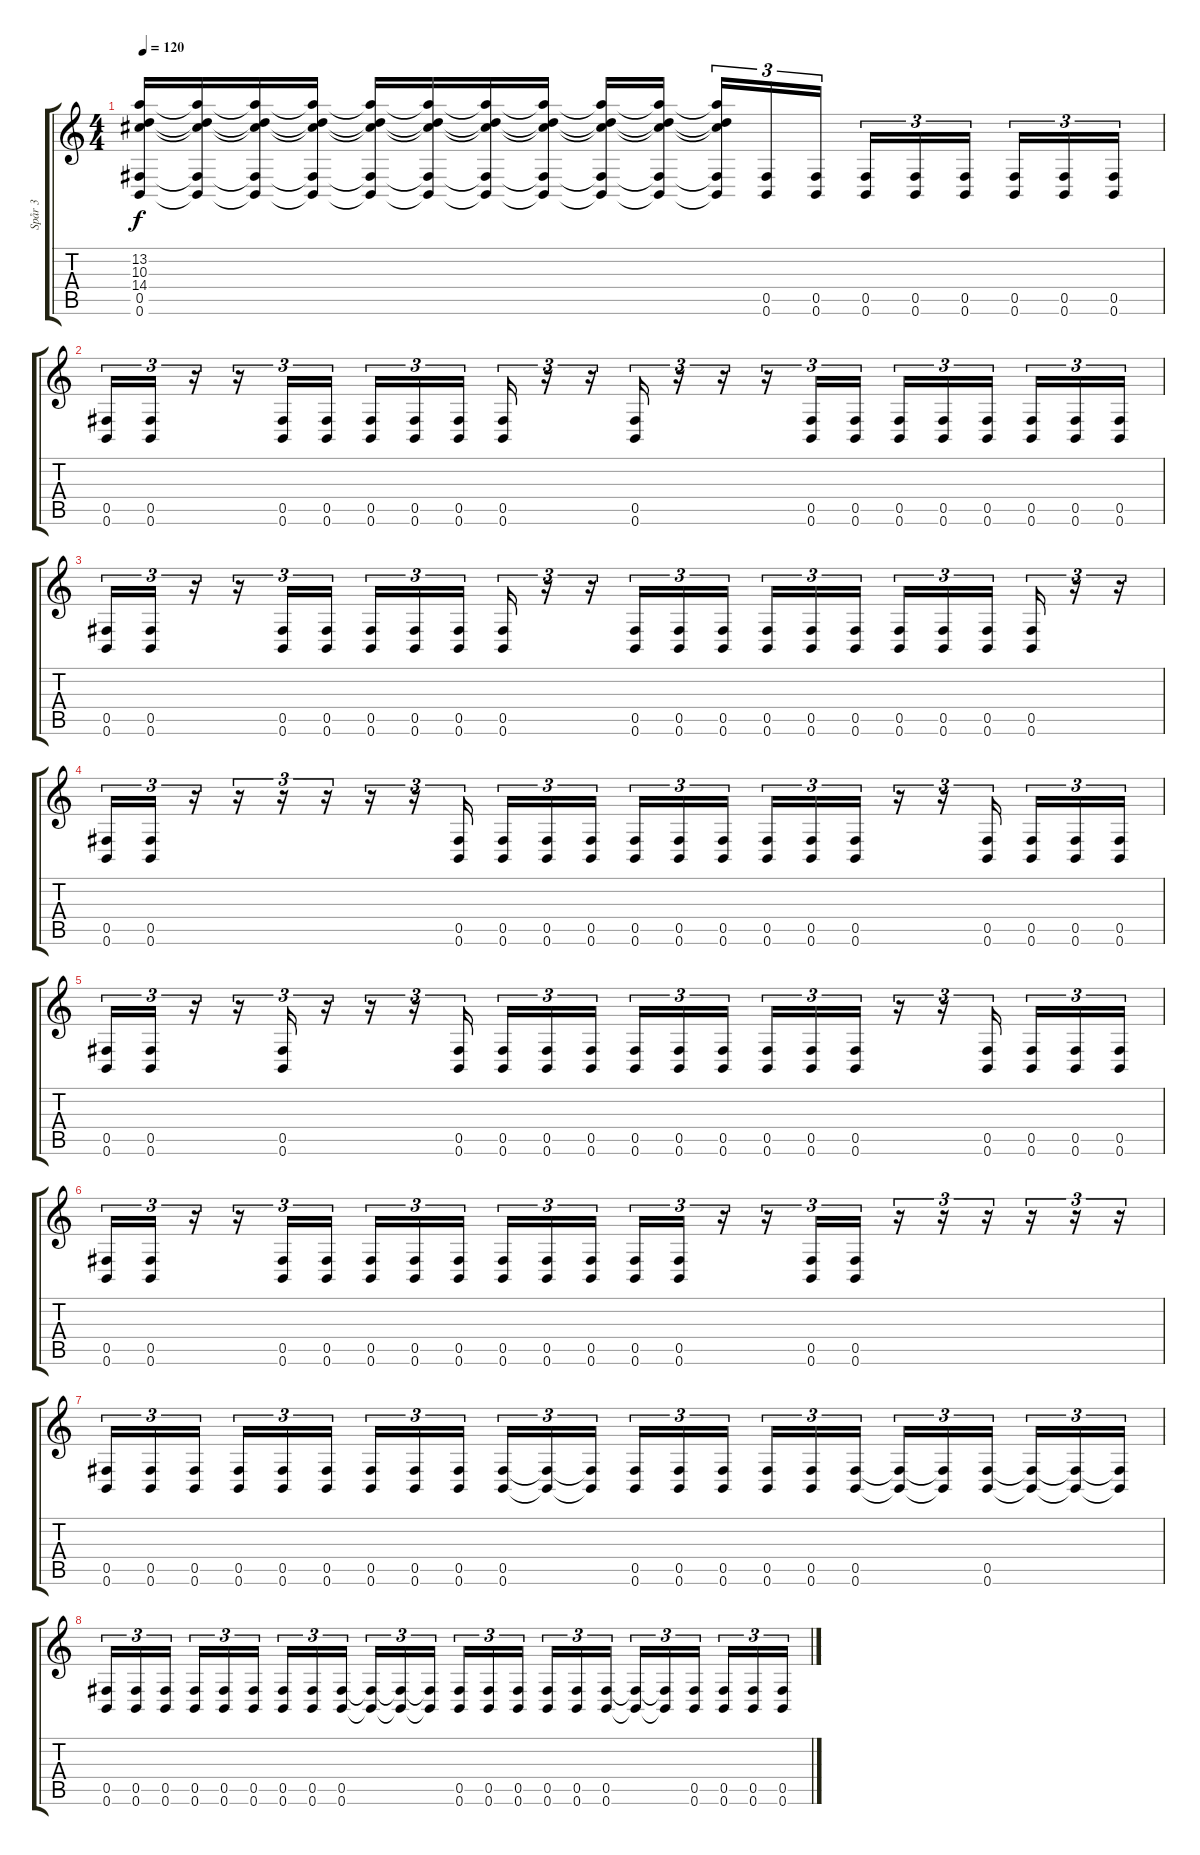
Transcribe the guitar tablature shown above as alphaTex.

\track ("Spår 3" "Spår 3") {instrument distortionguitar}
\staff {score tabs}
\tuning (Db4 Ab3 E3 B2 Gb2 B1) {hide}
\ts (4 4)
\tempo 120
\clef g2
\ks c
(13.2{t} 10.3{t} 14.4{t} 0.5 0.6).16{dy f} (13.2{t} 10.3{t} 14.4{t} 0.5{t} 0.6{t}).16 (13.2{t} 10.3{t} 14.4{t} 0.5{t} 0.6{t}).16 (13.2{t} 10.3{t} 14.4{t} 0.5{t} 0.6{t}).16 (13.2{t} 10.3{t} 14.4{t} 0.5{t} 0.6{t}).16 (13.2{t} 10.3{t} 14.4{t} 0.5{t} 0.6{t}).16 (13.2{t} 10.3{t} 14.4{t} 0.5{t} 0.6{t}).16 (13.2{t} 10.3{t} 14.4{t} 0.5{t} 0.6{t}).16 (13.2{t} 10.3{t} 14.4{t} 0.5{t} 0.6{t}).16 (13.2{t} 10.3{t} 14.4{t} 0.5{t} 0.6{t}).16 (13.2{t} 10.3{t} 14.4{t} 0.5{t} 0.6{t}).16{tu (3 2)} (0.5 0.6).16{tu (3 2)} (0.5 0.6).16{tu (3 2)} (0.5 0.6).16{tu (3 2)} (0.5 0.6).16{tu (3 2)} (0.5 0.6).16{tu (3 2)} (0.5 0.6).16{tu (3 2)} (0.5 0.6).16{tu (3 2)} (0.5 0.6).16{tu (3 2)} |
(0.5 0.6).16{tu (3 2)} (0.5 0.6).16{tu (3 2)} r.16{tu (3 2)} r.16{tu (3 2)} (0.5 0.6).16{tu (3 2)} (0.5 0.6).16{tu (3 2)} (0.5 0.6).16{tu (3 2)} (0.5 0.6).16{tu (3 2)} (0.5 0.6).16{tu (3 2)} (0.5 0.6).16{tu (3 2)} r.16{tu (3 2)} r.16{tu (3 2)} (0.5 0.6).16{tu (3 2)} r.16{tu (3 2)} r.16{tu (3 2)} r.16{tu (3 2)} (0.5 0.6).16{tu (3 2)} (0.5 0.6).16{tu (3 2)} (0.5 0.6).16{tu (3 2)} (0.5 0.6).16{tu (3 2)} (0.5 0.6).16{tu (3 2)} (0.5 0.6).16{tu (3 2)} (0.5 0.6).16{tu (3 2)} (0.5 0.6).16{tu (3 2)} |
(0.5 0.6).16{tu (3 2)} (0.5 0.6).16{tu (3 2)} r.16{tu (3 2)} r.16{tu (3 2)} (0.5 0.6).16{tu (3 2)} (0.5 0.6).16{tu (3 2)} (0.5 0.6).16{tu (3 2)} (0.5 0.6).16{tu (3 2)} (0.5 0.6).16{tu (3 2)} (0.5 0.6).16{tu (3 2)} r.16{tu (3 2)} r.16{tu (3 2)} (0.5 0.6).16{tu (3 2)} (0.5 0.6).16{tu (3 2)} (0.5 0.6).16{tu (3 2)} (0.5 0.6).16{tu (3 2)} (0.5 0.6).16{tu (3 2)} (0.5 0.6).16{tu (3 2)} (0.5 0.6).16{tu (3 2)} (0.5 0.6).16{tu (3 2)} (0.5 0.6).16{tu (3 2)} (0.5 0.6).16{tu (3 2)} r.16{tu (3 2)} r.16{tu (3 2)} |
(0.5 0.6).16{tu (3 2)} (0.5 0.6).16{tu (3 2)} r.16{tu (3 2)} r.16{tu (3 2)} r.16{tu (3 2)} r.16{tu (3 2)} r.16{tu (3 2)} r.16{tu (3 2)} (0.5 0.6).16{tu (3 2)} (0.5 0.6).16{tu (3 2)} (0.5 0.6).16{tu (3 2)} (0.5 0.6).16{tu (3 2)} (0.5 0.6).16{tu (3 2)} (0.5 0.6).16{tu (3 2)} (0.5 0.6).16{tu (3 2)} (0.5 0.6).16{tu (3 2)} (0.5 0.6).16{tu (3 2)} (0.5 0.6).16{tu (3 2)} r.16{tu (3 2)} r.16{tu (3 2)} (0.5 0.6).16{tu (3 2)} (0.5 0.6).16{tu (3 2)} (0.5 0.6).16{tu (3 2)} (0.5 0.6).16{tu (3 2)} |
(0.5 0.6).16{tu (3 2)} (0.5 0.6).16{tu (3 2)} r.16{tu (3 2)} r.16{tu (3 2)} (0.5 0.6).16{tu (3 2)} r.16{tu (3 2)} r.16{tu (3 2)} r.16{tu (3 2)} (0.5 0.6).16{tu (3 2)} (0.5 0.6).16{tu (3 2)} (0.5 0.6).16{tu (3 2)} (0.5 0.6).16{tu (3 2)} (0.5 0.6).16{tu (3 2)} (0.5 0.6).16{tu (3 2)} (0.5 0.6).16{tu (3 2)} (0.5 0.6).16{tu (3 2)} (0.5 0.6).16{tu (3 2)} (0.5 0.6).16{tu (3 2)} r.16{tu (3 2)} r.16{tu (3 2)} (0.5 0.6).16{tu (3 2)} (0.5 0.6).16{tu (3 2)} (0.5 0.6).16{tu (3 2)} (0.5 0.6).16{tu (3 2)} |
(0.5 0.6).16{tu (3 2)} (0.5 0.6).16{tu (3 2)} r.16{tu (3 2)} r.16{tu (3 2)} (0.5 0.6).16{tu (3 2)} (0.5 0.6).16{tu (3 2)} (0.5 0.6).16{tu (3 2)} (0.5 0.6).16{tu (3 2)} (0.5 0.6).16{tu (3 2)} (0.5 0.6).16{tu (3 2)} (0.5 0.6).16{tu (3 2)} (0.5 0.6).16{tu (3 2)} (0.5 0.6).16{tu (3 2)} (0.5 0.6).16{tu (3 2)} r.16{tu (3 2)} r.16{tu (3 2)} (0.5 0.6).16{tu (3 2)} (0.5 0.6).16{tu (3 2)} r.16{tu (3 2)} r.16{tu (3 2)} r.16{tu (3 2)} r.16{tu (3 2)} r.16{tu (3 2)} r.16{tu (3 2)} |
(0.5 0.6).16{tu (3 2)} (0.5 0.6).16{tu (3 2)} (0.5 0.6).16{tu (3 2)} (0.5 0.6).16{tu (3 2)} (0.5 0.6).16{tu (3 2)} (0.5 0.6).16{tu (3 2)} (0.5 0.6).16{tu (3 2)} (0.5 0.6).16{tu (3 2)} (0.5 0.6).16{tu (3 2)} (0.5 0.6).16{tu (3 2)} (0.5{t} 0.6{t}).16{tu (3 2)} (0.5{t} 0.6{t}).16{tu (3 2)} (0.5 0.6).16{tu (3 2)} (0.5 0.6).16{tu (3 2)} (0.5 0.6).16{tu (3 2)} (0.5 0.6).16{tu (3 2)} (0.5 0.6).16{tu (3 2)} (0.5 0.6).16{tu (3 2)} (0.5{t} 0.6{t}).16{tu (3 2)} (0.5{t} 0.6{t}).16{tu (3 2)} (0.5 0.6).16{tu (3 2)} (0.5{t} 0.6{t}).16{tu (3 2)} (0.5{t} 0.6{t}).16{tu (3 2)} (0.5{t} 0.6{t}).16{tu (3 2)} |
(0.5 0.6).16{tu (3 2)} (0.5 0.6).16{tu (3 2)} (0.5 0.6).16{tu (3 2)} (0.5 0.6).16{tu (3 2)} (0.5 0.6).16{tu (3 2)} (0.5 0.6).16{tu (3 2)} (0.5 0.6).16{tu (3 2)} (0.5 0.6).16{tu (3 2)} (0.5 0.6).16{tu (3 2)} (0.5{t} 0.6{t}).16{tu (3 2)} (0.5{t} 0.6{t}).16{tu (3 2)} (0.5{t} 0.6{t}).16{tu (3 2)} (0.5 0.6).16{tu (3 2)} (0.5 0.6).16{tu (3 2)} (0.5 0.6).16{tu (3 2)} (0.5 0.6).16{tu (3 2)} (0.5 0.6).16{tu (3 2)} (0.5 0.6).16{tu (3 2)} (0.5{t} 0.6{t}).16{tu (3 2)} (0.5{t} 0.6{t}).16{tu (3 2)} (0.5 0.6).16{tu (3 2)} (0.5 0.6).16{tu (3 2)} (0.5 0.6).16{tu (3 2)} (0.5 0.6).16{tu (3 2)}
